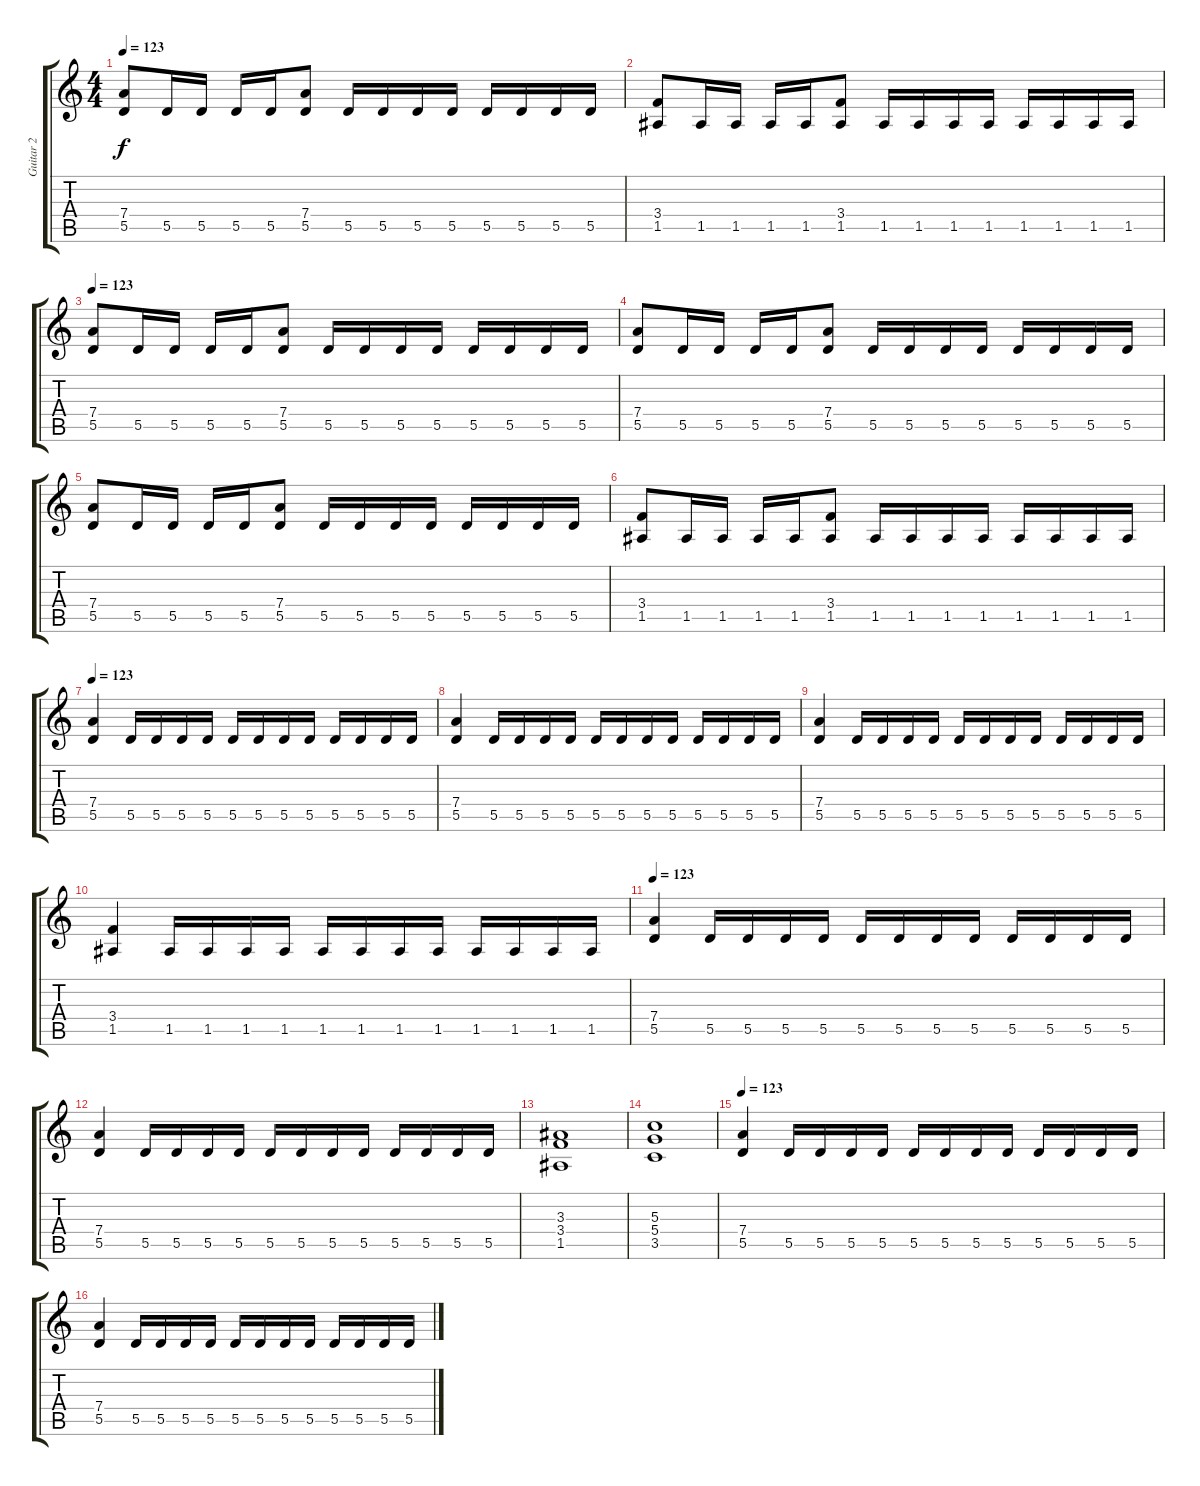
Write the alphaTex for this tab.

\track ("Guitar 2" "Guitar 2") {instrument distortionguitar}
\staff {score tabs}
\tuning (E4 B3 G3 D3 A2 E2) {hide}
\ts (4 4)
\tempo 123
\clef g2
\ks c
(7.4 5.5).8{dy f} 5.5.16 5.5.16 5.5.16 5.5.16 (7.4 5.5).8 5.5.16 5.5.16 5.5.16 5.5.16 5.5.16 5.5.16 5.5.16 5.5.16 |
(3.4 1.5).8 1.5.16 1.5.16 1.5.16 1.5.16 (3.4 1.5).8 1.5.16 1.5.16 1.5.16 1.5.16 1.5.16 1.5.16 1.5.16 1.5.16 |
\tempo 123
(7.4 5.5).8 5.5.16 5.5.16 5.5.16 5.5.16 (7.4 5.5).8 5.5.16 5.5.16 5.5.16 5.5.16 5.5.16 5.5.16 5.5.16 5.5.16 |
(7.4 5.5).8 5.5.16 5.5.16 5.5.16 5.5.16 (7.4 5.5).8 5.5.16 5.5.16 5.5.16 5.5.16 5.5.16 5.5.16 5.5.16 5.5.16 |
(7.4 5.5).8 5.5.16 5.5.16 5.5.16 5.5.16 (7.4 5.5).8 5.5.16 5.5.16 5.5.16 5.5.16 5.5.16 5.5.16 5.5.16 5.5.16 |
(3.4 1.5).8 1.5.16 1.5.16 1.5.16 1.5.16 (3.4 1.5).8 1.5.16 1.5.16 1.5.16 1.5.16 1.5.16 1.5.16 1.5.16 1.5.16 |
\tempo 123
(7.4 5.5).4 5.5.16 5.5.16 5.5.16 5.5.16 5.5.16 5.5.16 5.5.16 5.5.16 5.5.16 5.5.16 5.5.16 5.5.16 |
(7.4 5.5).4 5.5.16 5.5.16 5.5.16 5.5.16 5.5.16 5.5.16 5.5.16 5.5.16 5.5.16 5.5.16 5.5.16 5.5.16 |
(7.4 5.5).4 5.5.16 5.5.16 5.5.16 5.5.16 5.5.16 5.5.16 5.5.16 5.5.16 5.5.16 5.5.16 5.5.16 5.5.16 |
(3.4 1.5).4 1.5.16 1.5.16 1.5.16 1.5.16 1.5.16 1.5.16 1.5.16 1.5.16 1.5.16 1.5.16 1.5.16 1.5.16 |
\tempo 123
(7.4 5.5).4 5.5.16 5.5.16 5.5.16 5.5.16 5.5.16 5.5.16 5.5.16 5.5.16 5.5.16 5.5.16 5.5.16 5.5.16 |
(7.4 5.5).4 5.5.16 5.5.16 5.5.16 5.5.16 5.5.16 5.5.16 5.5.16 5.5.16 5.5.16 5.5.16 5.5.16 5.5.16 |
(3.3 3.4 1.5).1 |
(5.3 5.4 3.5).1 |
\tempo 123
(7.4 5.5).4 5.5.16 5.5.16 5.5.16 5.5.16 5.5.16 5.5.16 5.5.16 5.5.16 5.5.16 5.5.16 5.5.16 5.5.16 |
(7.4 5.5).4 5.5.16 5.5.16 5.5.16 5.5.16 5.5.16 5.5.16 5.5.16 5.5.16 5.5.16 5.5.16 5.5.16 5.5.16
